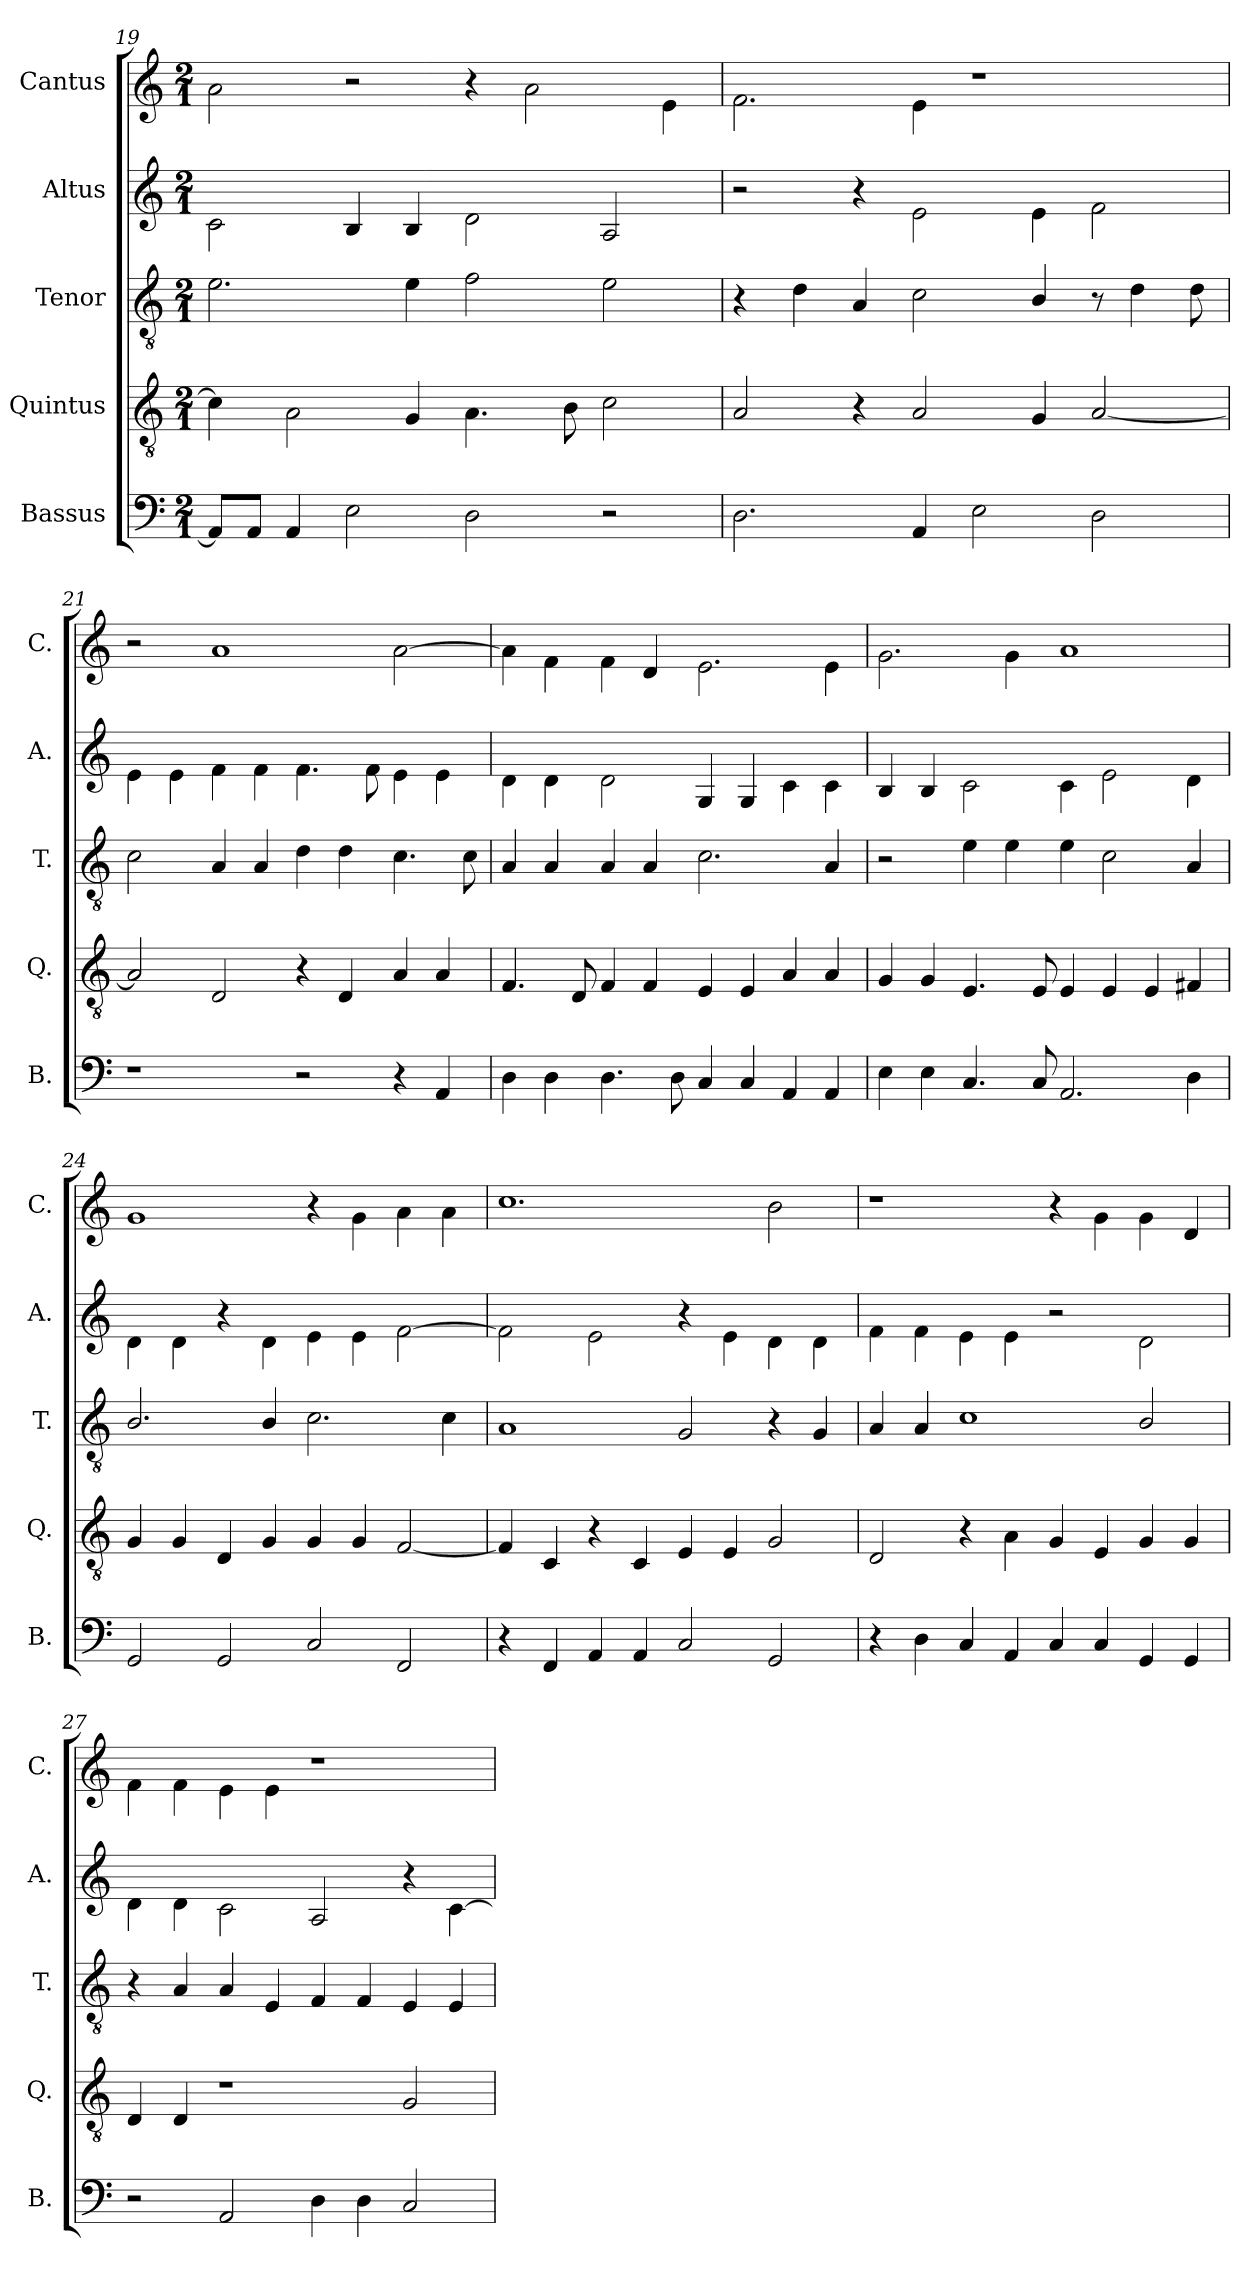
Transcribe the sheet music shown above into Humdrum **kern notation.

**kern	**kern	**kern	**kern	**kern
*part5	*part4	*part3	*part2	*part1
*staff5	*staff4	*staff3	*staff2	*staff1
*I"Bassus	*I"Quintus	*I"Tenor	*I"Altus	*I"Cantus
*I'B.	*I'Q.	*I'T.	*I'A.	*I'C.
*clefF4	*clefGv2	*clefGv2	*clefG2	*clefG2
*k[]	*k[]	*k[]	*k[]	*k[]
*M2/1	*M2/1	*M2/1	*M2/1	*M2/1
=19	=19	=19	=19	=19
8AA/L]	4c\]	2.e\	2c\	2a\
8AA/J	.	.	.	.
4AA/	2A\	.	.	.
2E\	.	.	4B/	2r
.	4G/	4e\	4B/	.
2D\	4.A\	2f\	2d\	4r
.	.	.	.	2a\
.	8B\	.	.	.
2r	2c\	2e\	2A/	.
.	.	.	.	4e\
!!LO:PB:g=z
=20	=20	=20	=20	=20
2.D\	2A/	4r	2r	2.f\
.	.	4d\	.	.
.	4r	4A/	4r	.
4AA/	2A/	2c\	2e\	4e\
2E\	.	.	.	1r
.	4G/	4B/	4e\	.
2D\	[2A/	8r	2f\	.
.	.	4d\	.	.
.	.	8d\	.	.
=21	=21	=21	=21	=21
1r	2A/]	2c\	4e\	2r
.	.	.	4e\	.
.	2D/	4A/	4f\	1a
.	.	4A/	4f\	.
2r	4r	4d\	4.f\	.
.	4D/	4d\	.	.
.	.	.	8f\	.
4r	4A/	4.c\	4e\	[2a\
4AA/	4A/	.	4e\	.
.	.	8c\	.	.
=22	=22	=22	=22	=22
4D\	4.F/	4A/	4d\	4a\]
4D\	.	4A/	4d\	4f\
.	8D/	.	.	.
4.D\	4F/	4A/	2d\	4f\
.	4F/	4A/	.	4d/
8D\	.	.	.	.
4C/	4E/	2.c\	4G/	2.e\
4C/	4E/	.	4G/	.
4AA/	4A/	.	4c\	.
4AA/	4A/	4A/	4c\	4e\
!!LO:LB:g=z
=23	=23	=23	=23	=23
4E\	4G/	2r	4B/	2.g\
4E\	4G/	.	4B/	.
4.C/	4.E/	4e\	2c\	.
.	.	4e\	.	4g\
8C/	8E/	.	.	.
2.AA/	4E/	4e\	4c\	1a
.	4E/	2c\	2e\	.
.	4E/	.	.	.
4D\	4F#X/	4A/	4d\	.
=24	=24	=24	=24	=24
2GG/	4G/	2.B/	4d\	1g
.	4G/	.	4d\	.
2GG/	4D/	.	4r	.
.	4G/	4B/	4d\	.
2C/	4G/	2.c\	4e\	4r
.	4G/	.	4e\	4g\
2FF/	[2F/	.	[2f\	4a\
.	.	4c\	.	4a\
=25	=25	=25	=25	=25
4r	4F/]	1A	2f\]	1.cc
4FF/	4C/	.	.	.
4AA/	4r	.	2e\	.
4AA/	4C/	.	.	.
2C/	4E/	2G/	4r	.
.	4E/	.	4e\	.
2GG/	2G/	4r	4d\	2b\
.	.	4G/	4d\	.
!!LO:LB:g=z
=26	=26	=26	=26	=26
4r	2D/	4A/	4f\	1r
4D\	.	4A/	4f\	.
4C/	4r	1c	4e\	.
4AA/	4A\	.	4e\	.
4C/	4G/	.	2r	4r
4C/	4E/	.	.	4g\
4GG/	4G/	2B/	2d\	4g\
4GG/	4G/	.	.	4d/
=27	=27	=27	=27	=27
2r	4D/	4r	4d\	4f\
.	4D/	4A/	4d\	4f\
2AA/	1r	4A/	2c\	4e\
.	.	4E/	.	4e\
4D\	.	4F/	2A/	1r
4D\	.	4F/	.	.
2C/	2G/	4E/	4r	.
.	.	4E/	[4c\	.
=	=	=	=	=
*-	*-	*-	*-	*-
